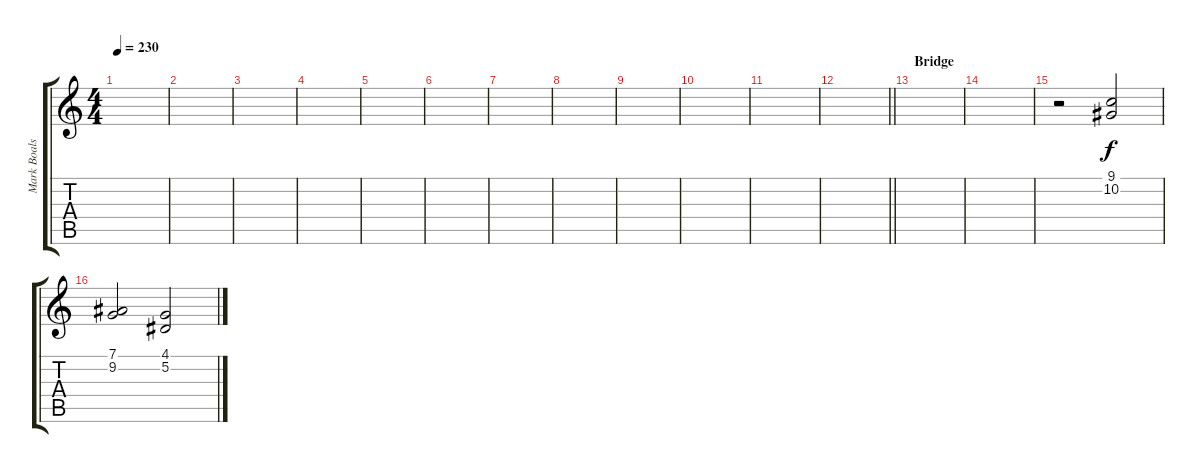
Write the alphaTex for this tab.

\track ("Mark Boals" "Mark Boals") {instrument choiraahs}
\staff {score tabs}
\tuning (Eb4 Bb3 Gb3 Db3 Ab2 Eb2) {hide}
\ts (4 4)
\tempo 230
\clef g2
\ks c
|
|
|
|
|
|
|
|
|
|
|
\barLineRight lightlight
|
\section ("" "Bridge")
|
|
r.2 (9.1 10.2).2 |
(7.1 9.2).2 (4.1 5.2).2
